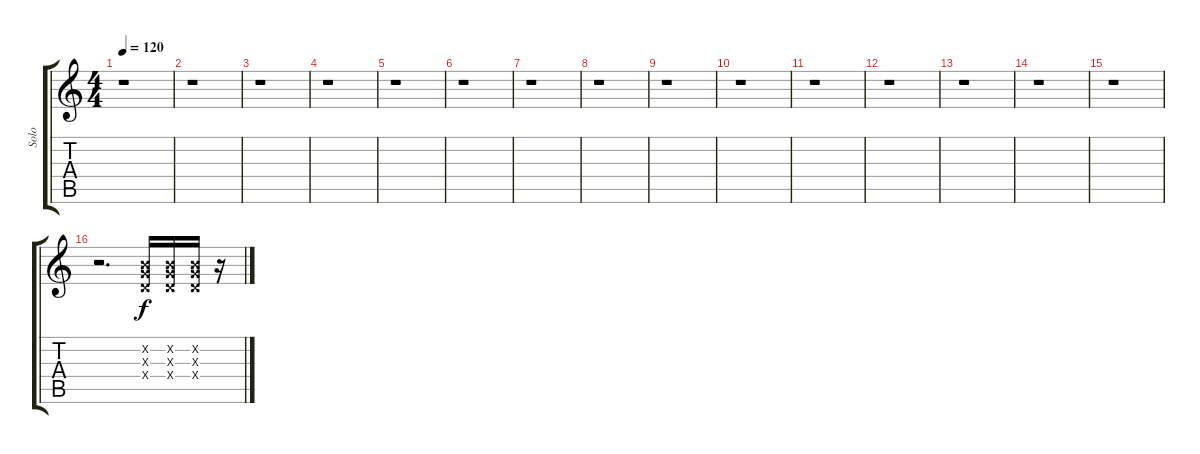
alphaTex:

\track ("Solo" "Solo") {instrument distortionguitar}
\staff {score tabs}
\tuning (E4 B3 G3 D3 A2 E2) {hide}
\ts (4 4)
\tempo 120
\clef g2
\ks c
r.1{dy f instrument distortionguitar} |
r.1 |
r.1 |
r.1 |
r.1 |
r.1 |
r.1 |
r.1 |
r.1 |
r.1 |
r.1 |
r.1 |
r.1 |
r.1 |
r.1 |
r.2{d} (0.2{x} 0.3{x} 0.4{x}).16 (0.2{x} 0.3{x} 0.4{x}).16 (0.2{x} 0.3{x} 0.4{x}).16 r.16
